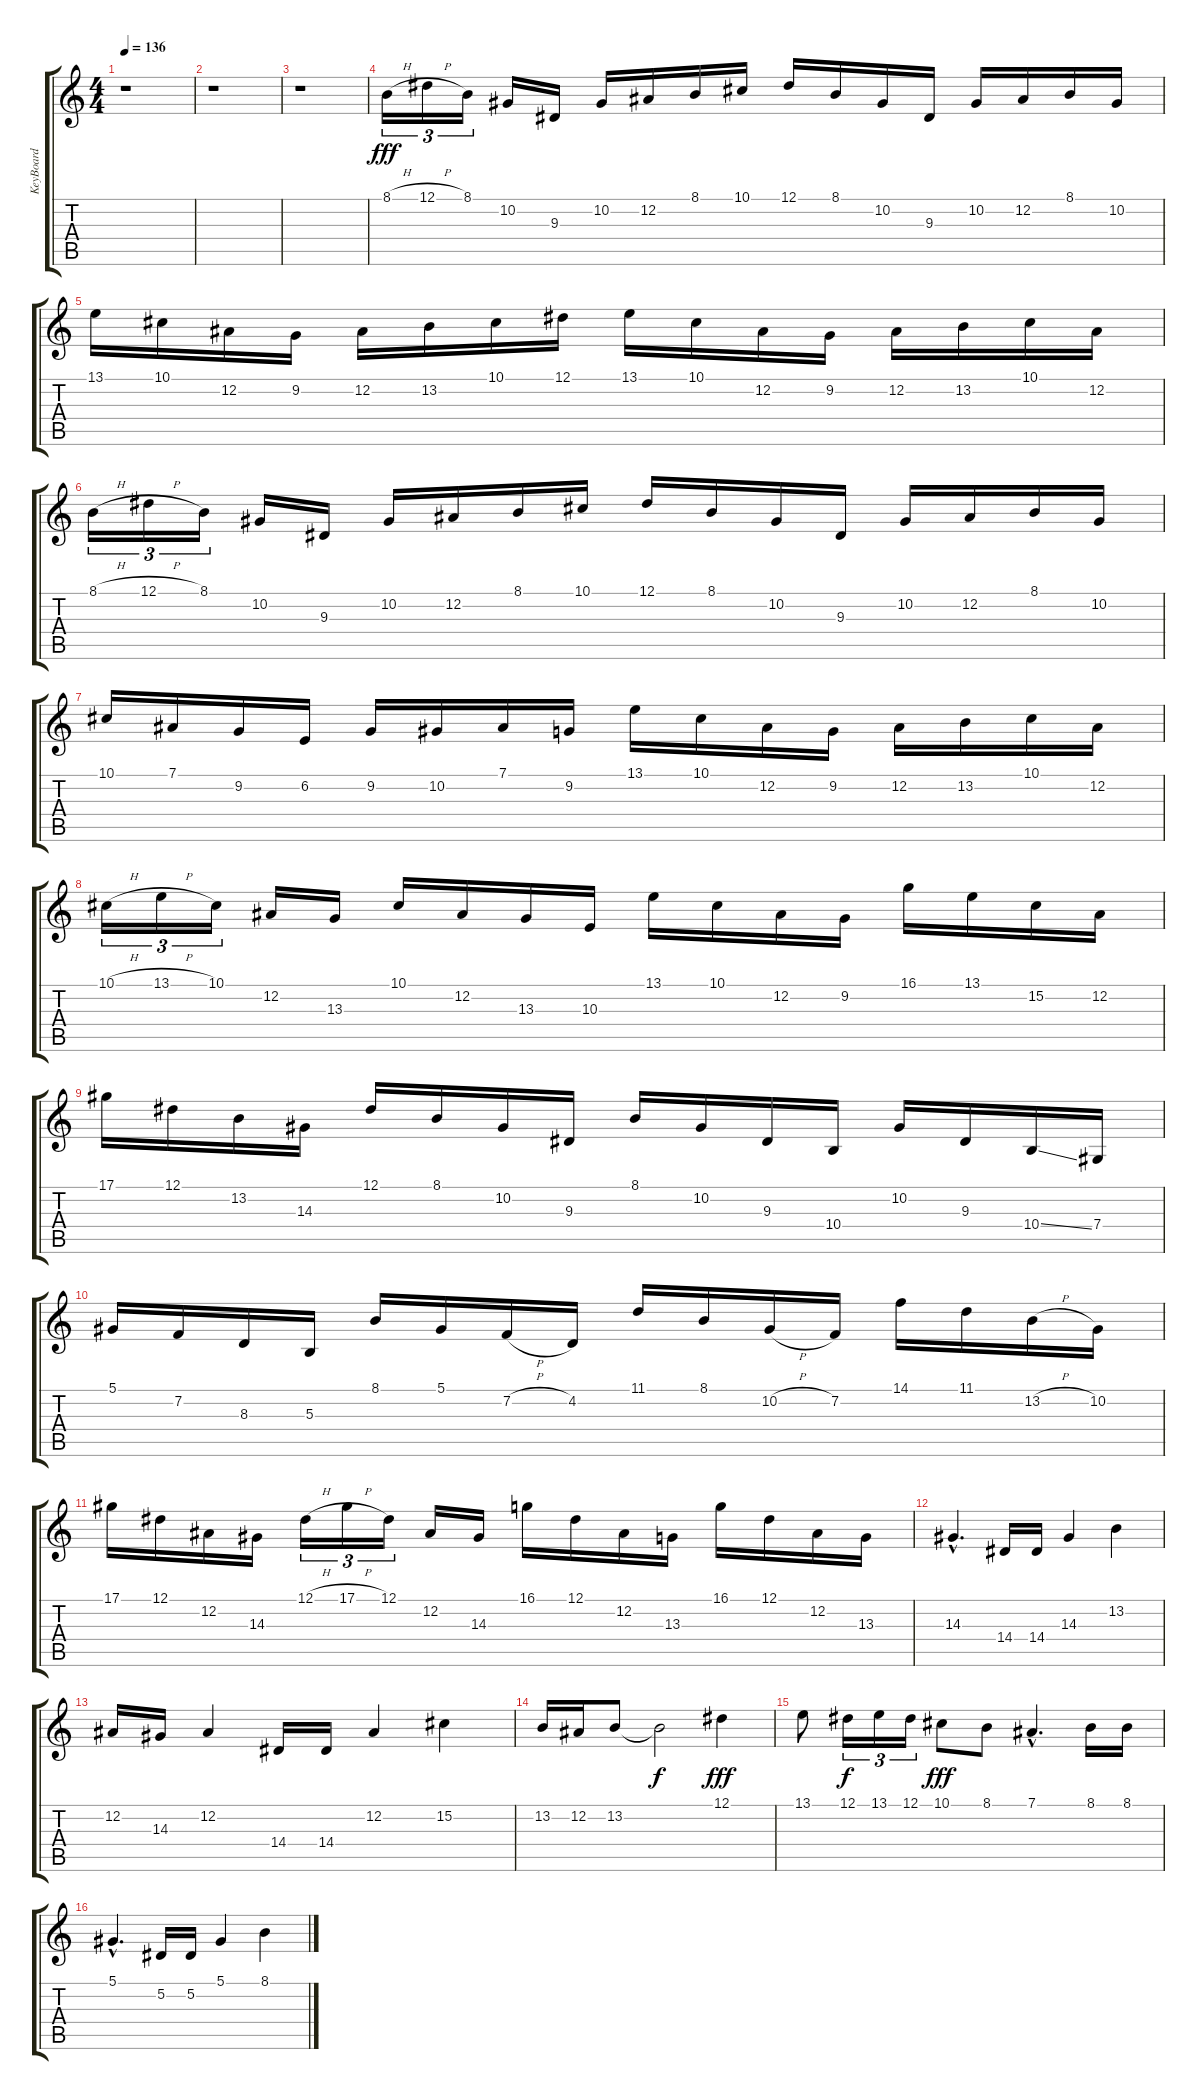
\track ("KeyBoard" "KeyBoard") {instrument churchorgan}
\staff {score tabs}
\tuning (Eb4 Bb3 Gb3 Db3 Ab2 Eb2) {hide}
\ts (4 4)
\tempo 136
\clef g2
\ks c
r.1{dy fff} |
r.1 |
r.1 |
8.1{h}.16{tu (3 2)} 12.1{h}.16{tu (3 2)} 8.1.16{tu (3 2)} 10.2.16 9.3.16 10.2.16 12.2.16 8.1.16 10.1.16 12.1.16 8.1.16 10.2.16 9.3.16 10.2.16 12.2.16 8.1.16 10.2.16 |
13.1.16 10.1.16 12.2.16 9.2.16 12.2.16 13.2.16 10.1.16 12.1.16 13.1.16 10.1.16 12.2.16 9.2.16 12.2.16 13.2.16 10.1.16 12.2.16 |
8.1{h}.16{tu (3 2)} 12.1{h}.16{tu (3 2)} 8.1.16{tu (3 2)} 10.2.16 9.3.16 10.2.16 12.2.16 8.1.16 10.1.16 12.1.16 8.1.16 10.2.16 9.3.16 10.2.16 12.2.16 8.1.16 10.2.16 |
10.1.16 7.1.16 9.2.16 6.2.16 9.2.16 10.2.16 7.1.16 9.2.16 13.1.16 10.1.16 12.2.16 9.2.16 12.2.16 13.2.16 10.1.16 12.2.16 |
10.1{h}.16{tu (3 2)} 13.1{h}.16{tu (3 2)} 10.1.16{tu (3 2)} 12.2.16 13.3.16 10.1.16 12.2.16 13.3.16 10.3.16 13.1.16 10.1.16 12.2.16 9.2.16 16.1.16 13.1.16 15.2.16 12.2.16 |
17.1.16 12.1.16 13.2.16 14.3.16 12.1.16 8.1.16 10.2.16 9.3.16 8.1.16 10.2.16 9.3.16 10.4.16 10.2.16 9.3.16 10.4{ss}.16 7.4.16 |
5.1.16 7.2.16 8.3.16 5.3.16 8.1.16 5.1.16 7.2{h}.16 4.2.16 11.1.16 8.1.16 10.2{h}.16 7.2.16 14.1.16 11.1.16 13.2{h}.16 10.2.16 |
17.1.16 12.1.16 12.2.16 14.3.16 12.1{h}.16{tu (3 2)} 17.1{h}.16{tu (3 2)} 12.1.16{tu (3 2)} 12.2.16 14.3.16 16.1.16 12.1.16 12.2.16 13.3.16 16.1.16 12.1.16 12.2.16 13.3.16 |
14.3{hac}.4{d} 14.4.16 14.4.16 14.3.4 13.2.4 |
12.2.16 14.3.16 12.2.4 14.4.16 14.4.16 12.2.4 15.2.4 |
13.2.16 12.2.16 13.2.8 13.2{t}.2{dy f} 12.1.4{dy fff} |
13.1.8 12.1.16{tu (3 2) dy f} 13.1.16{tu (3 2)} 12.1.16{tu (3 2)} 10.1.8{dy fff} 8.1.8 7.1{hac}.4{d} 8.1.16 8.1.16 |
5.1{hac}.4{d} 5.2.16 5.2.16 5.1.4 8.1.4
